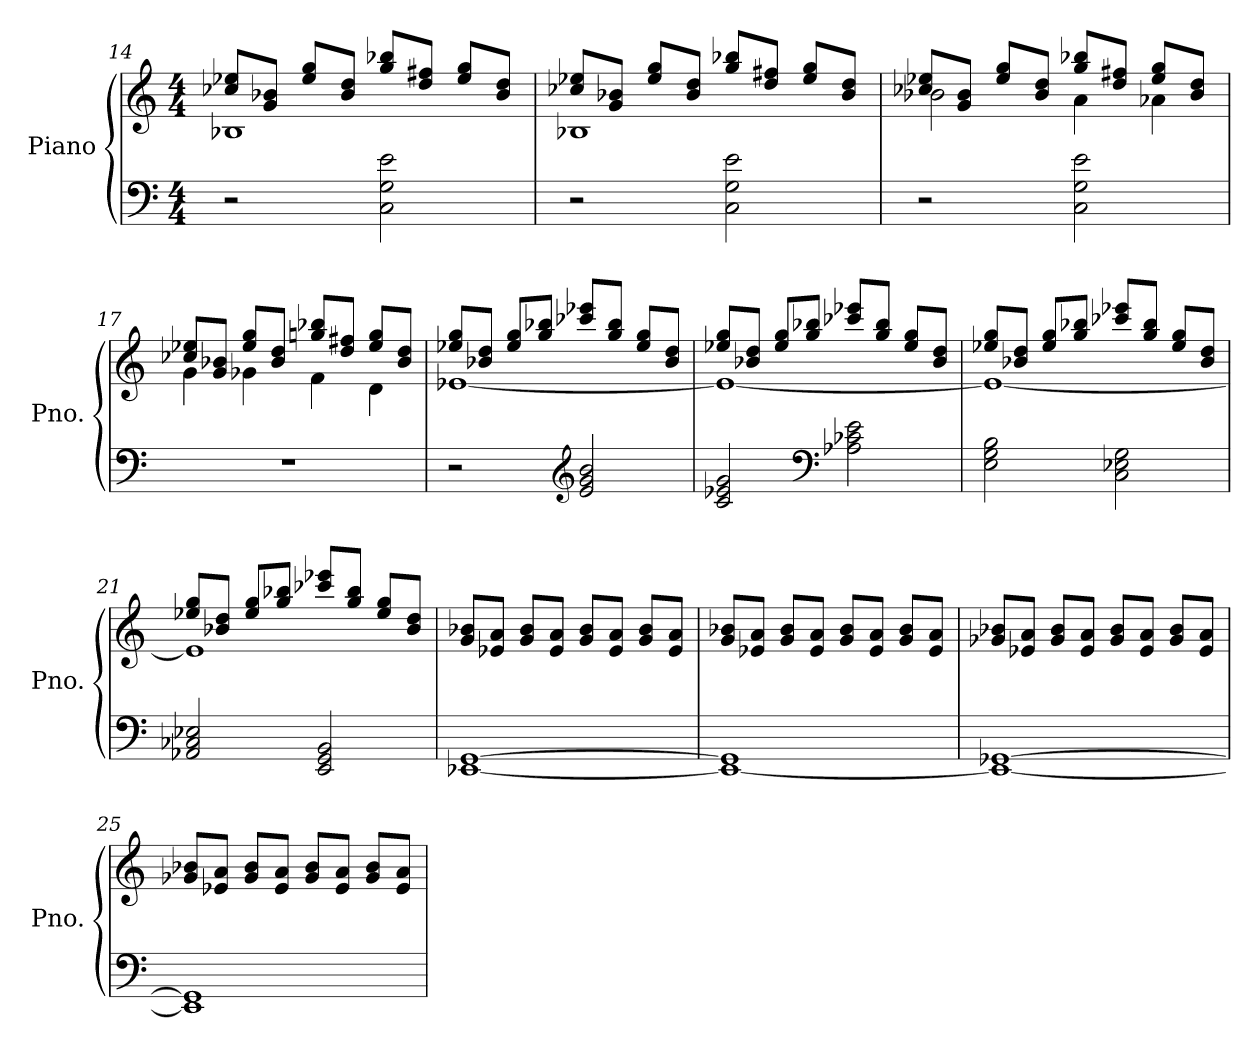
**kern	**kern
*part1	*part1
*staff2	*staff1
*I"Piano	*
*I'Pno.	*
*clefF4	*clefG2
*k[]	*k[]
*M4/4	*M4/4
=14	=14
*	*^
2r	8cc-X/ 8ee-X/L	1B-X
.	8g/ 8b-X/J	.
.	8ee-/ 8gg/L	.
.	8b-/ 8dd/J	.
2C\ 2G\ 2e\	8gg/ 8bb-X/L	.
.	8dd/ 8ff#X/J	.
.	8ee-/ 8gg/L	.
.	8b-/ 8dd/J	.
=15	=15	=15
2r	8cc-X/ 8ee-X/L	1B-X
.	8g/ 8b-X/J	.
.	8ee-/ 8gg/L	.
.	8b-/ 8dd/J	.
2C\ 2G\ 2e\	8gg/ 8bb-X/L	.
.	8dd/ 8ff#X/J	.
.	8ee-/ 8gg/L	.
.	8b-/ 8dd/J	.
!!LO:LB:g=z	!!
=16	=16	=16
2r	8cc-X/ 8ee-X/L	2b-X\
.	8g/ 8b-/J	.
.	8ee-/ 8gg/L	.
.	8b-/ 8dd/J	.
2C\ 2G\ 2e\	8gg/ 8bb-X/L	4a\
.	8dd/ 8ff#X/J	.
.	8ee-/ 8gg/L	4a-X\
.	8b-/ 8dd/J	.
=17	=17	=17
1r	8cc-X/ 8ee-X/L	4g\
.	8g/ 8b-X/J	.
.	8ee-/ 8gg/L	4g-X\
.	8b-/ 8dd/J	.
.	8ggn/ 8bb-X/L	4f\
.	8dd/ 8ff#X/J	.
.	8ee-/ 8gg/L	4d\
.	8b-/ 8dd/J	.
=18	=18	=18
2r	8ee-X/ 8gg/L	[1e-X
.	8b-X/ 8dd/J	.
.	8ee-/ 8gg/L	.
.	8gg/ 8bb-X/J	.
*clefG2	*	*
2e/ 2g/ 2b/	8ccc-X/ 8eee-X/L	.
.	8gg/ 8bb-/J	.
.	8ee-/ 8gg/L	.
.	8b-/ 8dd/J	.
!!LO:PB:g=z	!!
=19	=19	=19
2c/ 2e-X/ 2g/	8ee-X/ 8gg/L	1e-_
.	8b-X/ 8dd/J	.
.	8ee-/ 8gg/L	.
.	8gg/ 8bb-X/J	.
*clefF4	*	*
2A-X\ 2c-X\ 2e-\	8ccc-X/ 8eee-X/L	.
.	8gg/ 8bb-/J	.
.	8ee-/ 8gg/L	.
.	8b-/ 8dd/J	.
=20	=20	=20
2E\ 2G\ 2B\	8ee-X/ 8gg/L	1e-_
.	8b-X/ 8dd/J	.
.	8ee-/ 8gg/L	.
.	8gg/ 8bb-X/J	.
2C\ 2E-X\ 2G\	8ccc-X/ 8eee-X/L	.
.	8gg/ 8bb-/J	.
.	8ee-/ 8gg/L	.
.	8b-/ 8dd/J	.
=21	=21	=21
2AA-X/ 2C-X/ 2E-X/	8ee-X/ 8gg/L	1e-]
.	8b-X/ 8dd/J	.
.	8ee-/ 8gg/L	.
.	8gg/ 8bb-X/J	.
2EE/ 2GG/ 2BB/	8ccc-X/ 8eee-X/L	.
.	8gg/ 8bb-/J	.
.	8ee-/ 8gg/L	.
.	8b-/ 8dd/J	.
*	*v	*v
!!LO:LB:g=z
=22	=22
[1EE-X [1GG	8g/ 8b-X/L
.	8e-X/ 8a/J
.	8g/ 8b-/L
.	8e-/ 8a/J
.	8g/ 8b-/L
.	8e-/ 8a/J
.	8g/ 8b-/L
.	8e-/ 8a/J
=23	=23
1EE-_ 1GG]	8g/ 8b-X/L
.	8e-X/ 8a/J
.	8g/ 8b-/L
.	8e-/ 8a/J
.	8g/ 8b-/L
.	8e-/ 8a/J
.	8g/ 8b-/L
.	8e-/ 8a/J
=24	=24
1EE-_ [1GG-X	8g-X/ 8b-X/L
.	8e-X/ 8a/J
.	8g-/ 8b-/L
.	8e-/ 8a/J
.	8g-/ 8b-/L
.	8e-/ 8a/J
.	8g-/ 8b-/L
.	8e-/ 8a/J
=25	=25
1EE-] 1GG-]	8g-X/ 8b-X/L
.	8e-X/ 8a/J
.	8g-/ 8b-/L
.	8e-/ 8a/J
.	8g-/ 8b-/L
.	8e-/ 8a/J
.	8g-/ 8b-/L
.	8e-/ 8a/J
=	=
*-	*-
